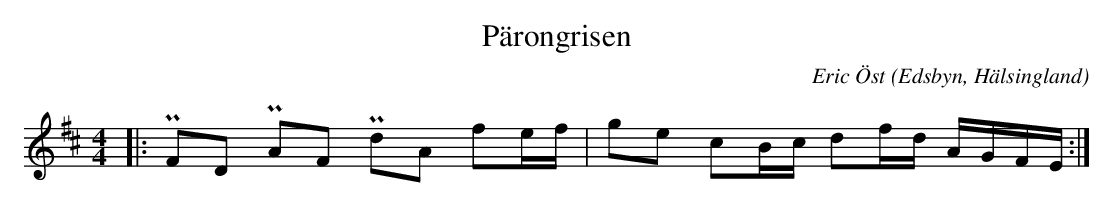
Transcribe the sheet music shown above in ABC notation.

X:1
T:Pärongrisen
O:Edsbyn, Hälsingland
M:4/4
L:1/16
C: Eric Öst
K:D
|: +uppermordent+F2D2 +uppermordent+A2F2 +uppermordent+d2A2 f2ef | g2e2 c2Bc d2fd AGFE :|
